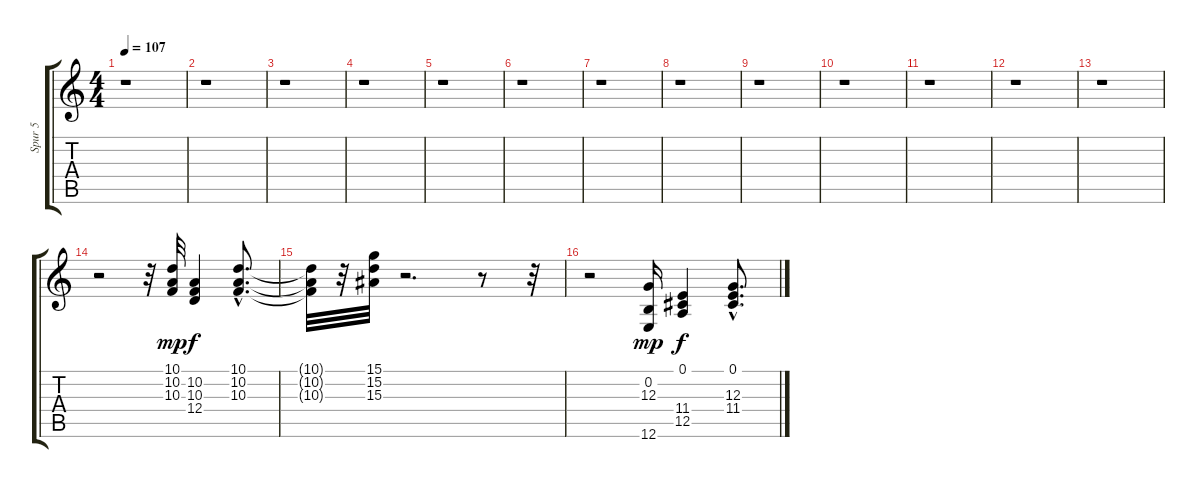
\track ("Spur 5" "Spur 5") {instrument acousticgrandpiano}
\staff {score tabs}
\tuning (E4 B3 G3 D3 A2 E2) {hide}
\ts (4 4)
\tempo 107
\clef g2
\ks c
r.1{dy f} |
r.1 |
r.1 |
r.1 |
r.1 |
r.1 |
r.1 |
r.1 |
r.1 |
r.1 |
r.1 |
r.1 |
r.1 |
r.2 r.32 (10.1 10.2 10.3).32{dy mp} (10.2 10.3 12.4).4{dy f} (10.1{hac} 10.2{hac} 10.3{hac}).8{d} |
(10.1{t} 10.2{t} 10.3{t}).32 r.32 (15.1 15.2 15.3).32 r.2{d} r.8 r.32 |
r.2 (0.2 12.3 12.6).16{dy mp} (0.1 11.4 12.5).4{dy f} (0.1{hac} 12.3{hac} 11.4{hac}).8{d}
